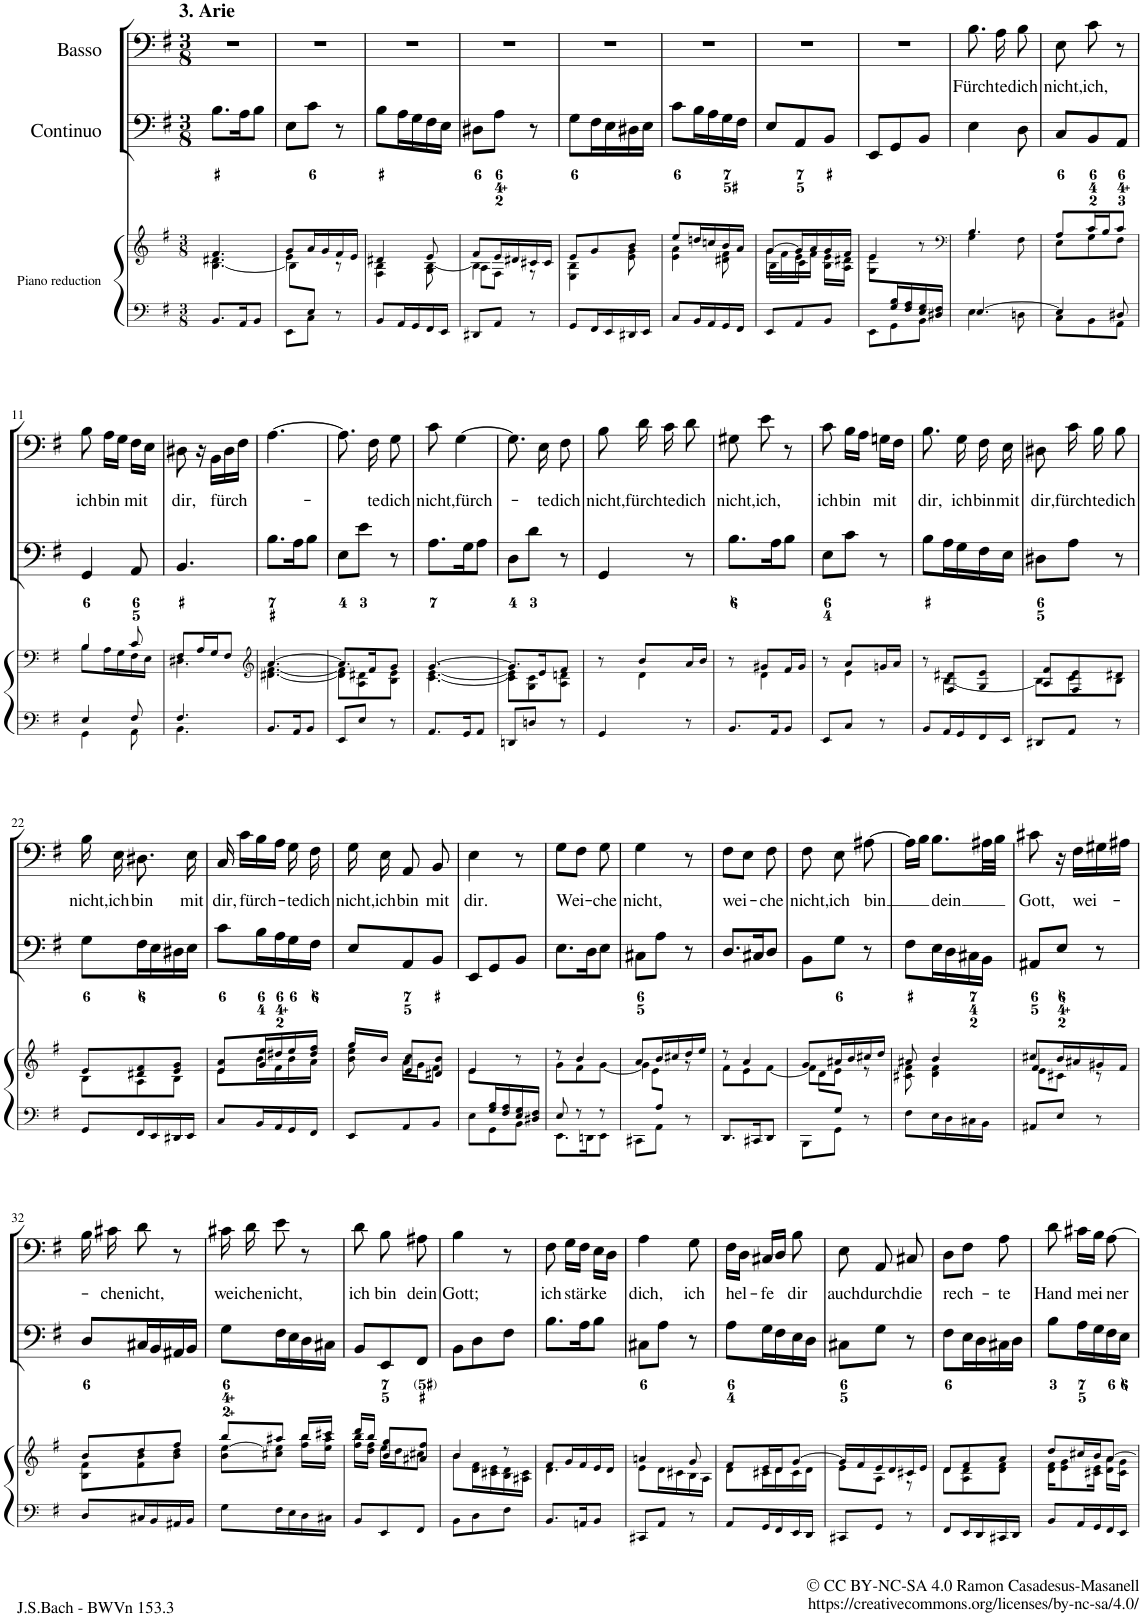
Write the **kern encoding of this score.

**kern	**kern	**kern	**kern	**text
*part3	*part3	*part2	*part1	*part1
*staff4	*staff3	*staff2	*staff1	*staff1
*I"Piano reduction	*	*I"Continuo	*I"Basso	*
*I'Pno	*	*	*	*
*stria5	*stria5	*	*	*
*clefF4	*clefG2	*clefF4	*clefF4	*
*k[f#]	*k[f#]	*k[f#]	*k[f#]	*
*M3/8	*M3/8	*M3/8	*M3/8	*
=1	=1	=1	=1	=1
*	*^	*	*	*
!	!	!	!	!LO:TX:a:B:t=3. Arie	!
8.BB/L	4.f#/	[4.B\ 4.d#X\	8.B\L	4.r	.
16AA/K	.	.	16A\K	.	.
8BB/J	.	.	8B\J	.	.
=2	=2	=2	=2	=2	=2
*^	*	*^	*	*	*
8ryy	8EE\L	8g/L	4e\	8B\L]	8E\L	4.r	.
8E/J	8C\J	16a/L	.	4ryy	8c\J	.	.
.	.	16g/	.	.	.	.	.
8r	8ryy	16f#/	8r	.	8r	.	.
.	.	16e/JJ	.	.	.	.	.
*v	*v	*	*	*	*	*	*
*	*	*v	*v	*	*	*
=3	=3	=3	=3	=3	=3
8BB/L	4d#X/	4F#\ 4B\	8B\L	4.r	.
16AA/L	.	.	16A\L	.	.
16GG/	.	.	16G\	.	.
16FF#/	8e/	8G\ [8B\	16F#\	.	.
16EE/JJ	.	.	16E\JJ	.	.
=4	=4	=4	=4	=4	=4
*	*	*^	*	*	*
8DD#X/L	8f#/L	8A\L	4B\]	8D#X\L	4.r	.
8AA/J	16e/L	8F#\J	.	8A\J	.	.
.	16d#X/	.	.	.	.	.
8r	16c#X/	8r	8ryy	8r	.	.
.	16c#/JJ	.	.	.	.	.
*	*	*v	*v	*	*	*
=5	=5	=5	=5	=5	=5
8GG/L	8e/L	4E\ 4B\	8G\L	4.r	.
16FF#/L	8g/	.	16F#\L	.	.
16EE/	.	.	16E\	.	.
16DD#X/	8b/J	8e\ 8g\	16D#X\	.	.
16EE/JJ	.	.	16E\JJ	.	.
=6	=6	=6	=6	=6	=6
8C/L	8ee/L	4e\ 4a\	8c\L	4.r	.
16BB/L	16ddn/L	.	16B\L	.	.
16AA/	16ccn/	.	16A\	.	.
16GG/	16b/	8d#X\ 8f#\	16G\	.	.
16FF#/JJ	16a/JJ	.	16F#\JJ	.	.
=7	=7	=7	=7	=7	=7
*	*	*^	*	*	*
8EE/L	[8g/L	16g\LL	8B\L	8E/L	4.r	.
.	.	16f#\	.	.	.	.
8AA/	16g/L]	16e\	8c\J	8AA/	.	.
.	16a/	16f#\JJ	.	.	.	.
8BB/J	16g/	16B\ 16e\LL	8ryy	8BB/J	.	.
.	16f#/JJ	16A\ 16d#X\JJ	.	.	.	.
*	*	*v	*v	*	*	*
=8	=8	=8	=8	=8	=8
*^	*	*	*	*	*
8ryy	8EE\L	4e/	8G\ 8e\L	8EE/L	4.r	.
16G/ 16B/L	8GG\	.	4ryy	8GG/	.	.
16F#/ 16A/	.	.	.	.	.	.
16E/ 16G/	8BB\J	8r	.	8BB/J	.	.
16D#X/ 16F#/JJ	.	.	.	.	.	.
=9	=9	=9	=9	=9	=9	=9
*	*	*clefF4	*	*	*	*
!	!	!	!	!	!	!LO:LY:b
[4.E/	4E\	4.B/	4G\	4E\	8.B\	Fürch-
!	!	!	!	!	!	!LO:LY:b
.	.	.	.	.	16A\	-te
!	!	!	!	!	!	!LO:LY:b
.	8Dn\	.	8F#\	8D\	8B\	dich
=10	=10	=10	=10	=10	=10	=10
!	!	!	!	!	!	!LO:LY:b
4E/]	8C\L	8A/L	8E\L	8C/L	8E\	nicht,
!	!	!	!	!	!	!LO:LY:b
.	8BB\	16c/L	8G\	8BB/	8c\	ich,
.	.	16B/J	.	.	.	.
8D#X/	8AA\J	8c/J	8F#\J	8AA/J	8r	.
!!LO:LB:g=z
=11	=11	=11	=11	=11	=11	=11
!	!	!	!	!	!	!LO:LY:b
4E/	4GG\	4B/	8B\L	4GG/	8B\	ich
!	!	!	!	!	!	!LO:LY:b
.	.	.	16A\L	.	16A\LL	bin
.	.	.	16G\	.	16G\JJ	.
!	!	!	!	!	!	!LO:LY:b
8F#/	8AA\	8c/	16F#\	8AA/	16F#\LL	mit
.	.	.	16E\JJ	.	16E\JJ	.
=12	=12	=12	=12	=12	=12	=12
!	!	!	!	!	!	!LO:LY:b
4.F#/	4.BB\	8F#/L	4.D#X\	4.BB/	8D#X\	dir,
.	.	16A/L	.	.	16r	.
!	!	!	!	!	!	!LO:LY:b
.	.	16G/J	.	.	16BB\LL	fürch-
.	.	8F#/J	.	.	16D#\	.
.	.	.	.	.	16F#\JJ	.
*v	*v	*	*	*	*	*
=13	=13	=13	=13	=13	=13
*	*clefG2	*	*	*	*
8.BB/L	[4.a/	[4.d#X\ [4.f#\	8.B\L	[4.A\	.
16AA/K	.	.	16A\K	.	.
8BB/J	.	.	8B\J	.	.
=14	=14	=14	=14	=14	=14
8EE/L	8.a/L]	8d#\] 8f#\]L	8E\L	8.A\]	.
8E/J	.	8A\ 8d#X\	8e\J	.	.
!	!	!	!	!	!LO:LY:b
.	16f#/K	.	.	16F#\	-te
!	!	!	!	!	!LO:LY:b
8r	8g/J	8B\ 8e\J	8r	8G\	dich
=15	=15	=15	=15	=15	=15
!	!	!	!	!	!LO:LY:b
8.AA/L	[4.g/	[4.c\ [4.e\	8.A\L	8c\	nicht,
!	!	!	!	!	!LO:LY:b
.	.	.	.	[4G\	fürch-
16GG/K	.	.	16G\K	.	.
8AA/J	.	.	8A\J	.	.
=16	=16	=16	=16	=16	=16
8DDn/L	8.g/L]	8c\] 8e\]L	8D\L	8.G\]	.
8Dn/J	.	8G\ 8c\	8d\J	.	.
!	!	!	!	!	!LO:LY:b
.	16e/K	.	.	16E\	-te
!	!	!	!	!	!LO:LY:b
8r	8f#/J	8A\ 8dn\J	8r	8F#\	dich
=17	=17	=17	=17	=17	=17
!	!	!	!	!	!LO:LY:b
4GG/	8r	8ryy	4GG/	8B\	nicht,
!	!	!	!	!	!LO:LY:b
.	8b/L	4d\	.	16d\	fürch-
!	!	!	!	!	!LO:LY:b
.	.	.	.	16c\	-te
!	!	!	!	!	!LO:LY:b
8r	16a/L	.	8r	8d\	dich
.	16b/JJ	.	.	.	.
=18	=18	=18	=18	=18	=18
!	!	!	!	!	!LO:LY:b
8.BB/L	8r	8ryy	8.B\L	8G#X\	nicht,
!	!	!	!	!	!LO:LY:b
.	8g#X/L	4d\	.	8e\	ich,
16AA/K	.	.	16A\K	.	.
8BB/J	16f#/L	.	8B\J	8r	.
.	16g#/JJ	.	.	.	.
=19	=19	=19	=19	=19	=19
!	!	!	!	!	!LO:LY:b
8EE/L	8r	8ryy	8E\L	8c\	ich
!	!	!	!	!	!LO:LY:b
8C/J	8a/L	4e\	8c\J	16B\LL	bin
.	.	.	.	16A\JJ	.
!	!	!	!	!	!LO:LY:b
8r	16gn/L	.	8r	16Gn\LL	mit
.	16a/JJ	.	.	16F#\JJ	.
=20	=20	=20	=20	=20	=20
!	!	!	!	!	!LO:LY:b
8BB/L	8r	8ryy	8B\L	8.B\	dir,
16AA/L	8F#/ 8d#X/L	[4B\	16A\L	.	.
!	!	!	!	!	!LO:LY:b
16GG/	.	.	16G\	16G\	ich
!	!	!	!	!	!LO:LY:b
16FF#/	8G/ 8e/J	.	16F#\	16F#\	bin
!	!	!	!	!	!LO:LY:b
16EE/JJ	.	.	16E\JJ	16E\	mit
=21	=21	=21	=21	=21	=21
!	!	!	!	!	!LO:LY:b
8DD#X/L	8A/ 8f#/L	8B\L]	8D#X\L	8D#X\	dir,
!	!	!	!	!	!LO:LY:b
8AA/J	8F#/ 8e/	8c\	8A\J	16c\	fürch-
!	!	!	!	!	!LO:LY:b
.	.	.	.	16B\	-te
!	!	!	!	!	!LO:LY:b
8r	8d#X/J	8B\J	8r	8B\	dich
!!LO:LB:g=z
=22	=22	=22	=22	=22	=22
!	!	!	!	!	!LO:LY:b
8GG/L	8e/L	8B\L	8G\L	16B\	nicht,
!	!	!	!	!	!LO:LY:b
.	.	.	.	16E\	ich
!	!	!	!	!	!LO:LY:b
16FF#/L	8d#X/ 8f#/	8A\	16F#\L	8.D#X\	bin
16EE/	.	.	16E\	.	.
16DD#X/	8e/ 8g/J	8B\J	16D#X\	.	.
!	!	!	!	!	!LO:LY:b
16EE/JJ	.	.	16E\JJ	16E\	mit
=23	=23	=23	=23	=23	=23
!	!	!	!	!	!LO:LY:b
8C/L	8e/ 8a/L	8e\L	8c\L	16C/	dir,
!	!	!	!	!	!LO:LY:b
.	.	.	.	16c\LL	fürch-
16BB/L	16g/ 16ee/L	16b\L	16B\L	16B\	.
16AA/	16dd#X/	16f#\	16A\	16A\JJ	.
!	!	!	!	!	!LO:LY:b
16GG/	16ee/	16b\	16G\	16G\	-te
!	!	!	!	!	!LO:LY:b
16FF#/JJ	16dd#/ 16ff#/JJ	16a\JJ	16F#\JJ	16F#\	dich
=24	=24	=24	=24	=24	=24
!	!	!	!	!	!LO:LY:b
8EE/L	16gg/LL	8b\ 8ee\	8E/L	16G\	nicht,
!	!	!	!	!	!LO:LY:b
.	16b/JJ	.	.	16E\	ich
!	!	!	!	!	!LO:LY:b
8AA/	8e/ 8cc/L	16a\LL	8AA/	8AA/	bin
.	.	16g\J	.	.	.
!	!	!	!	!	!LO:LY:b
8BB/J	8d#X/ 8b/J	8f#\J	8BB/J	8BB/	mit
=25	=25	=25	=25	=25	=25
*^	*	*	*	*	*
!	!	!	!	!	!	!LO:LY:b
8ryy	8E\L	4e/	8e\L	8EE/L	4E\	dir.
16G/ 16B/L	8GG\	.	4ryy	8GG/	.	.
16F#/ 16A/	.	.	.	.	.	.
16E/ 16G/	8BB\J	8r	.	8BB/J	8r	.
16D#X/ 16F#/JJ	.	.	.	.	.	.
=26	=26	=26	=26	=26	=26	=26
!	!	!	!	!	!	!LO:LY:b
8E/	8.EE\L	8r	8g\L	8.E\L	8G\L	Wei-
8r	.	4b/	8f#\	.	8F#\J	.
.	16DDn\K	.	.	16D\K	.	.
!	!	!	!	!	!	!LO:LY:b
8r	8EE\J	.	[8g\J	8E\J	8G\	-che
=27	=27	=27	=27	=27	=27	=27
*	*	*	*^	*	*	*
!	!	!	!	!	!	!	!LO:LY:b
8ryy	8CC#X\L	8a/L	4g\]	8e\L	8C#X\L	4G\	nicht,
8A/J	8AA\J	16b/L	.	4ryy	8A\J	.	.
.	.	16cc#X/	.	.	.	.	.
8r	8ryy	16dd/	8r	.	8r	8r	.
.	.	16ee/JJ	.	.	.	.	.
*v	*v	*	*	*	*	*	*
*	*	*v	*v	*	*	*
=28	=28	=28	=28	=28	=28
!	!	!	!	!	!LO:LY:b
8.DD/L	8r	8f#\L	8.D/L	8F#\L	wei-
.	4a/	8e\	.	8E\J	.
16CC#X/K	.	.	16C#X/K	.	.
!	!	!	!	!	!LO:LY:b
8DD/J	.	[8f#\J	8D/J	8F#\	-che
=29	=29	=29	=29	=29	=29
*^	*	*^	*	*	*
!	!	!	!	!	!	!	!LO:LY:b
8ryy	8BBB\L	8g/L	8f#\L]	8d\L	8BB\L	8F#\	nicht,
!	!	!	!	!	!	!	!LO:LY:b
8G/J	8GG\J	16a#X/L	8e\J	4ryy	8G\J	8E\	ich
.	.	16b/	.	.	.	.	.
!	!	!	!	!	!	!	!LO:LY:b
8r	8ryy	16cc#X/	8r	.	8r	[8A#X\	bin
.	.	16dd/JJ	.	.	.	.	.
*v	*v	*	*	*	*	*	*
*	*	*v	*v	*	*	*
=30	=30	=30	=30	=30	=30
8F#\L	8a#X/	8c#X\ 8f#\	8F#\L	16A#\LL]	.
.	.	.	.	16B\JJ	.
!	!	!	!	!	!LO:LY:b
16E\L	4b/	4d\ 4f#\	16E\L	8.B\L	dein
16D\	.	.	16D\	.	.
16C#X\	.	.	16C#X\	.	.
16BB\JJ	.	.	16BB\JJ	32A#X\LL	.
.	.	.	.	32B\JJJ	.
=31	=31	=31	=31	=31	=31
*	*	*^	*	*	*
!	!	!	!	!	!	!LO:LY:b
8AA#X/L	8cc#X/L	8e\L	4f#/	8AA#X/L	8c#X\	Gott,
8E/J	16b/L	8c#X\J	.	8E/J	16r	.
!	!	!	!	!	!	!LO:LY:b
.	16a#X/	.	.	.	16F#\LL	wei-
8r	16g#X/	8r	8ryy	8r	16G#X\	.
.	16f#/JJ	.	.	.	16A#X\JJ	.
*	*	*v	*v	*	*	*
!!LO:LB:g=z
=32	=32	=32	=32	=32	=32
8D/L	8b/L	8B\ 8f#\L	8D/L	16B\	.
!	!	!	!	!	!LO:LY:b
.	.	.	.	16c#X\	-che
!	!	!	!	!	!LO:LY:b
16C#X/L	8dd/	8f#\ 8b\	16C#X/L	8d\	nicht,
16BB/	.	.	16BB/	.	.
16AA#X/	8ff#/J	8b\ 8dd\J	16AA#X/	8r	.
16BB/JJ	.	.	16BB/JJ	.	.
=33	=33	=33	=33	=33	=33
!	!	!	!	!	!LO:LY:b
8G\L	8bb/L	8b\ [>8ee\L	8G\L	16c#X\	wei-
!	!	!	!	!	!LO:LY:b
.	.	.	.	16d\	-che
!	!	!	!	!	!LO:LY:b
16F#\L	8aa#X/J	8cc#X\ 8ee\]J	16F#\L	8e\	nicht,
16E\	.	.	16E\	.	.
16D\	16bb/LL	16ff#\ 16bb\LL	16D\	8r	.
16C#X\JJ	16ccc#X/JJ	16ee\ 16aa#\JJ	16C#X\JJ	.	.
=34	=34	=34	=34	=34	=34
!	!	!	!	!	!LO:LY:b
8BB/L	16ddd/LL	16ff#\ 16bb\LL	8BB/L	8d\	ich
.	16bb/JJ	16dd\ 16ff#\JJ	.	.	.
!	!	!	!	!	!LO:LY:b
8EE/	8b/ 8gg/L	16ee\LL	8EE/	8B\	bin
.	.	16dd\J	.	.	.
!	!	!	!	!	!LO:LY:b
8FF#/J	8a#X/ 8ff#/J	8cc#X\J	8FF#/J	8A#X\	dein
=35	=35	=35	=35	=35	=35
!	!	!	!	!	!LO:LY:b
8BB\L	4b/	8b\L	8BB\L	4B\	Gott;
8D\	.	16d\ 16f#\L	8D\	.	.
.	.	16c#X\ 16e\	.	.	.
8F#\J	8r	16B\ 16d\	8F#\J	8r	.
.	.	16A#X\ 16c#\JJ	.	.	.
=36	=36	=36	=36	=36	=36
!	!	!	!	!	!LO:LY:b
8.BB/L	8f#/L	4.d\	8.B\L	8F#\	ich
!	!	!	!	!	!LO:LY:b
.	16g/L	.	.	16G\LL	stär-
16AAn/K	16f#/	.	16A\K	16F#\JJ	.
!	!	!	!	!	!LO:LY:b
8BB/J	16e/	.	8B\J	16E\LL	-ke
.	16d/JJ	.	.	16D\JJ	.
=37	=37	=37	=37	=37	=37
!	!	!	!	!	!LO:LY:b
8CC#X/L	4an/	8e\L	8C#X\L	4A\	dich,
8AA/J	.	16d\L	8A\J	.	.
.	.	16c#X\	.	.	.
!	!	!	!	!	!LO:LY:b
8r	8g/	16B\	8r	8G\	ich
.	.	16A\JJ	.	.	.
=38	=38	=38	=38	=38	=38
!	!	!	!	!	!LO:LY:b
8AA/L	8f#/L	8d\L	8A\L	16F#\LL	hel-
.	.	.	.	16D\JJ	.
!	!	!	!	!	!LO:LY:b
16GG/L	16e/L	16c#X\L	16G\L	16C#X/LL	-fe
16FF#/	16d/J	16d\	16F#\	16D/JJ	.
!	!	!	!	!	!LO:LY:b
16EE/	[8g/J	16c#\	16E\	8B\	dir
16DD/JJ	.	16d\JJ	16D\JJ	.	.
=39	=39	=39	=39	=39	=39
!	!	!	!	!	!LO:LY:b
8CC#X/L	16g/LL]	8e\L	8C#X\L	8E\	auch
.	16f#/	.	.	.	.
!	!	!	!	!	!LO:LY:b
8GG/J	16e/	8A\J	8G\J	8AA/	durch
.	16d/	.	.	.	.
!	!	!	!	!	!LO:LY:b
8r	16c#X/	8r	8r	8C#X/	die
.	16e/JJ	.	.	.	.
=40	=40	=40	=40	=40	=40
!	!	!	!	!	!LO:LY:b
8FF#/L	8d/L	8d\L	8F#\L	8D\L	rech-
16EE/L	8f#/	8A\ 8d\	16E\L	8F#\J	.
16DD/	.	.	16D\	.	.
!	!	!	!	!	!LO:LY:b
16CC#X/	8a/J	8d\ 8f#\J	16C#X\	8A\	-te
16DD/JJ	.	.	16D\JJ	.	.
=41	=41	=41	=41	=41	=41
!	!	!	!	!	!LO:LY:b
8BB/L	8dd/L	16d\ 16f#\KL	8B\L	8d\	Hand
.	.	8e\ 8g\	.	.	.
!	!	!	!	!	!LO:LY:b
16AA/L	16cc#X/L	.	16A\L	16c#X\LL	mei-
16GG/	16b/J	16c#X\ 16e\Jk	16G\	16B\JJ	.
!	!	!	!	!	!LO:LY:b
16FF#/	[8a/J	16d\ 16a\LL	16F#\	[8A\	-ner
16EE/JJ	.	16c#\ 16g\JJ	16E\JJ	.	.
*	*v	*v	*	*	*
=	=	=	=	=
*-	*-	*-	*-	*-
